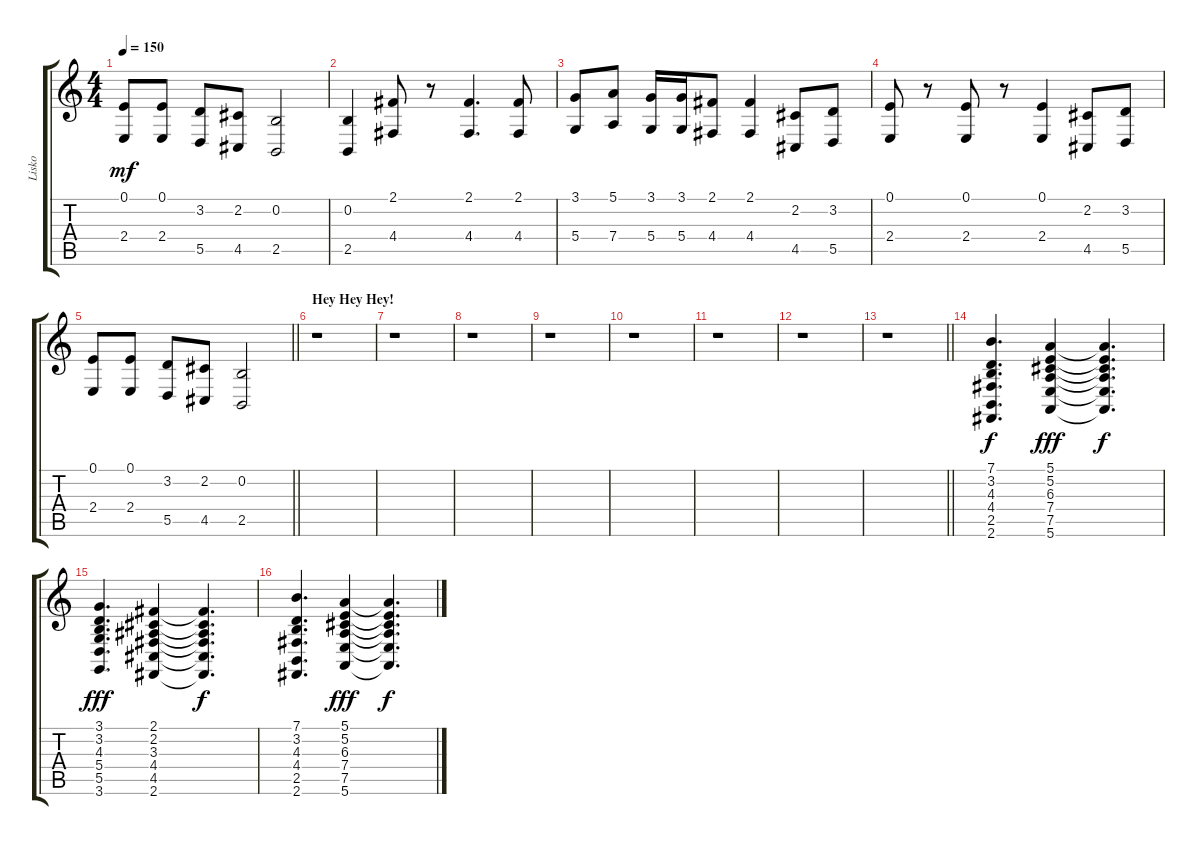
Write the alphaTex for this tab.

\track ("Lisko" "Lisko") {instrument accordion}
\staff {score tabs}
\tuning (E4 B3 G3 D3 A2 E2) {hide}
\ts (4 4)
\tempo 150
\clef g2
\ks c
(0.1 2.4).8{dy mf} (0.1 2.4).8 (3.2 5.5).8 (2.2 4.5).8 (0.2 2.5).2 |
(0.2 2.5).4 (2.1 4.4).8 r.8 (2.1 4.4).4{d} (2.1 4.4).8 |
(3.1 5.4).8 (5.1 7.4).8 (3.1 5.4).16 (3.1 5.4).16 (2.1 4.4).8 (2.1 4.4).4 (2.2 4.5).8 (3.2 5.5).8 |
(0.1 2.4).8 r.8 (0.1 2.4).8 r.8 (0.1 2.4).4 (2.2 4.5).8 (3.2 5.5).8 |
\barLineRight lightlight
(0.1 2.4).8 (0.1 2.4).8 (3.2 5.5).8 (2.2 4.5).8 (0.2 2.5).2 |
\section ("" "Hey Hey Hey!")
r.1 |
r.1 |
r.1 |
r.1 |
r.1 |
r.1 |
r.1 |
\barLineRight lightlight
r.1 |
\section ("" "")
(7.1 3.2 4.3 4.4 2.5 2.6).4{d dy f} (5.1 5.2 6.3 7.4 7.5 5.6).4{dy fff} (5.1{t} 5.2{t} 6.3{t} 7.4{t} 7.5{t} 5.6{t}).4{d dy f} |
(3.1 3.2 4.3 5.4 5.5 3.6).4{d dy fff} (2.1 2.2 3.3 4.4 4.5 2.6).4 (2.1{t} 2.2{t} 3.3{t} 4.4{t} 4.5{t} 2.6{t}).4{d dy f} |
(7.1 3.2 4.3 4.4 2.5 2.6).4{d} (5.1 5.2 6.3 7.4 7.5 5.6).4{dy fff} (5.1{t} 5.2{t} 6.3{t} 7.4{t} 7.5{t} 5.6{t}).4{d dy f}
